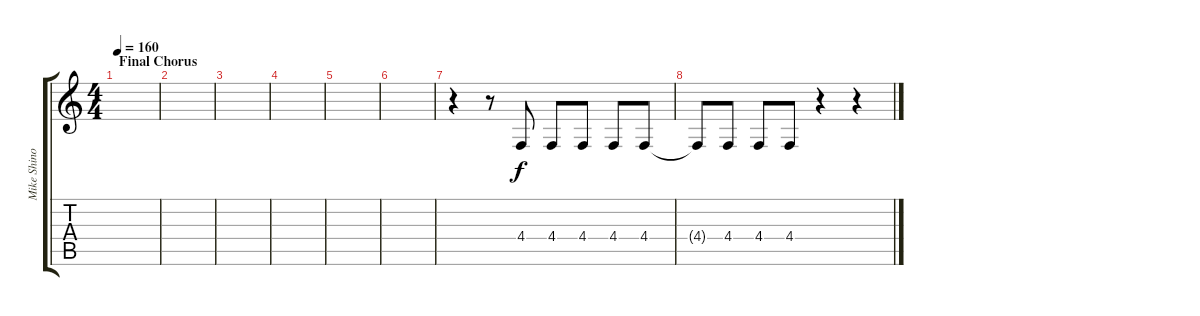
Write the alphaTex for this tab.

\track ("Mike Shinoda (Volume Effect)" "Mike Shino") {instrument cello}
\staff {score tabs}
\tuning (Eb4 Bb3 Gb3 Db3 Ab2 Eb2) {hide}
\ts (4 4)
\section ("" "Final Chorus")
\tempo 160
\clef g2
\ks c
|
|
|
|
|
|
r.4 r.8 4.4.8 4.4.8 4.4.8 4.4.8 4.4.8 |
4.4{t}.8 4.4.8 4.4.8 4.4.8 r.4 r.4
